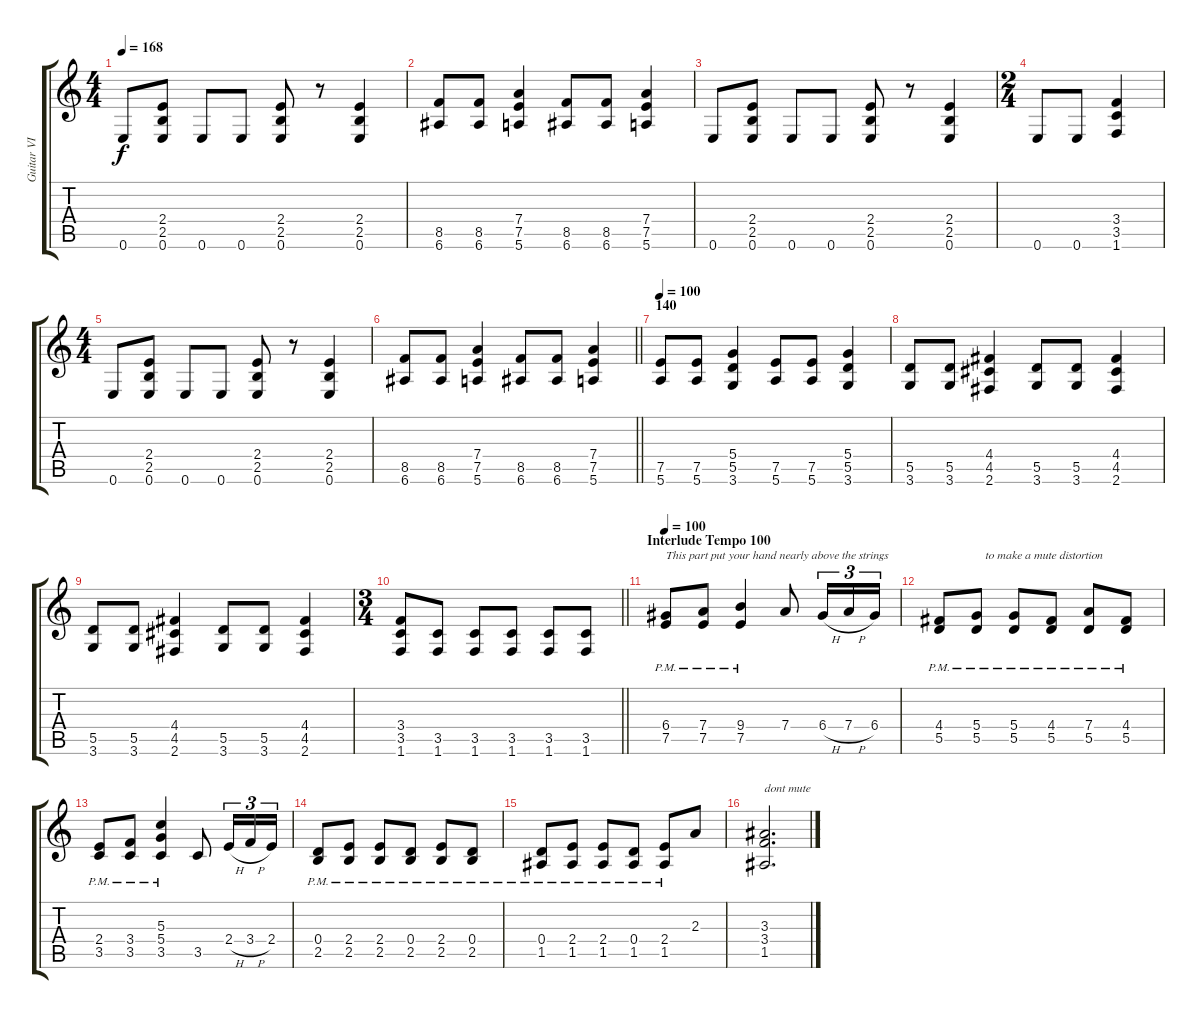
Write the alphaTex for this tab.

\track ("Guitar VI Distortion" "Guitar VI ") {instrument distortionguitar}
\staff {score tabs}
\tuning (E4 B3 G3 D3 A2 E2) {hide}
\ts (4 4)
\tempo 168
\clef g2
\ks c
0.6.8{dy f} (2.4 2.5 0.6).8 0.6.8 0.6.8 (2.4 2.5 0.6).8 r.8 (2.4 2.5 0.6).4 |
(8.5 6.6).8 (8.5 6.6).8 (7.4 7.5 5.6).4 (8.5 6.6).8 (8.5 6.6).8 (7.4 7.5 5.6).4 |
0.6.8 (2.4 2.5 0.6).8 0.6.8 0.6.8 (2.4 2.5 0.6).8 r.8 (2.4 2.5 0.6).4 |
\ts (2 4)
0.6.8 0.6.8 (3.4 3.5 1.6).4 |
\ts (4 4)
0.6.8 (2.4 2.5 0.6).8 0.6.8 0.6.8 (2.4 2.5 0.6).8 r.8 (2.4 2.5 0.6).4 |
\barLineRight lightlight
(8.5 6.6).8 (8.5 6.6).8 (7.4 7.5 5.6).4 (8.5 6.6).8 (8.5 6.6).8 (7.4 7.5 5.6).4 |
\section ("" "140")
\tempo 140
\tempo 100
(7.5 5.6).8 (7.5 5.6).8 (5.4 5.5 3.6).4 (7.5 5.6).8 (7.5 5.6).8 (5.4 5.5 3.6).4 |
(5.5 3.6).8 (5.5 3.6).8 (4.4 4.5 2.6).4 (5.5 3.6).8 (5.5 3.6).8 (4.4 4.5 2.6).4 |
(5.5 3.6).8 (5.5 3.6).8 (4.4 4.5 2.6).4 (5.5 3.6).8 (5.5 3.6).8 (4.4 4.5 2.6).4 |
\ts (3 4)
\barLineRight lightlight
(3.4 3.5 1.6).8 (3.5 1.6).8 (3.5 1.6).8 (3.5 1.6).8 (3.5 1.6).8 (3.5 1.6).8 |
\section ("" "Interlude Tempo 100")
\tempo 100
(6.4{pm} 7.5{pm}).8{txt "This part put your hand nearly above the strings "} (7.4{pm} 7.5{pm}).8 (9.4{pm} 7.5{pm}).4 7.4.8 6.4{h}.16{tu (3 2)} 7.4{h}.16{tu (3 2)} 6.4.16{tu (3 2)} |
(4.4{pm} 5.5{pm}).8 (5.4{pm} 5.5{pm}).8{txt "   to make a mute distortion"} (5.4{pm} 5.5{pm}).8 (4.4{pm} 5.5{pm}).8 (7.4{pm} 5.5{pm}).8 (4.4{pm} 5.5{pm}).8 |
(2.4{pm} 3.5{pm}).8 (3.4{pm} 3.5{pm}).8 (5.3{pm} 5.4{pm} 3.5{pm}).4 3.5.8 2.4{h}.16{tu (3 2)} 3.4{h}.16{tu (3 2)} 2.4.16{tu (3 2)} |
(0.4{pm} 2.5{pm}).8 (2.4{pm} 2.5{pm}).8 (2.4{pm} 2.5{pm}).8 (0.4{pm} 2.5{pm}).8 (2.4{pm} 2.5{pm}).8 (0.4{pm} 2.5{pm}).8 |
(0.4{pm} 1.5{pm}).8 (2.4{pm} 1.5{pm}).8 (2.4{pm} 1.5{pm}).8 (0.4{pm} 1.5{pm}).8 (2.4{pm} 1.5{pm}).8 2.3.8 |
(3.3 3.4 1.5).2{d txt "dont mute"}
